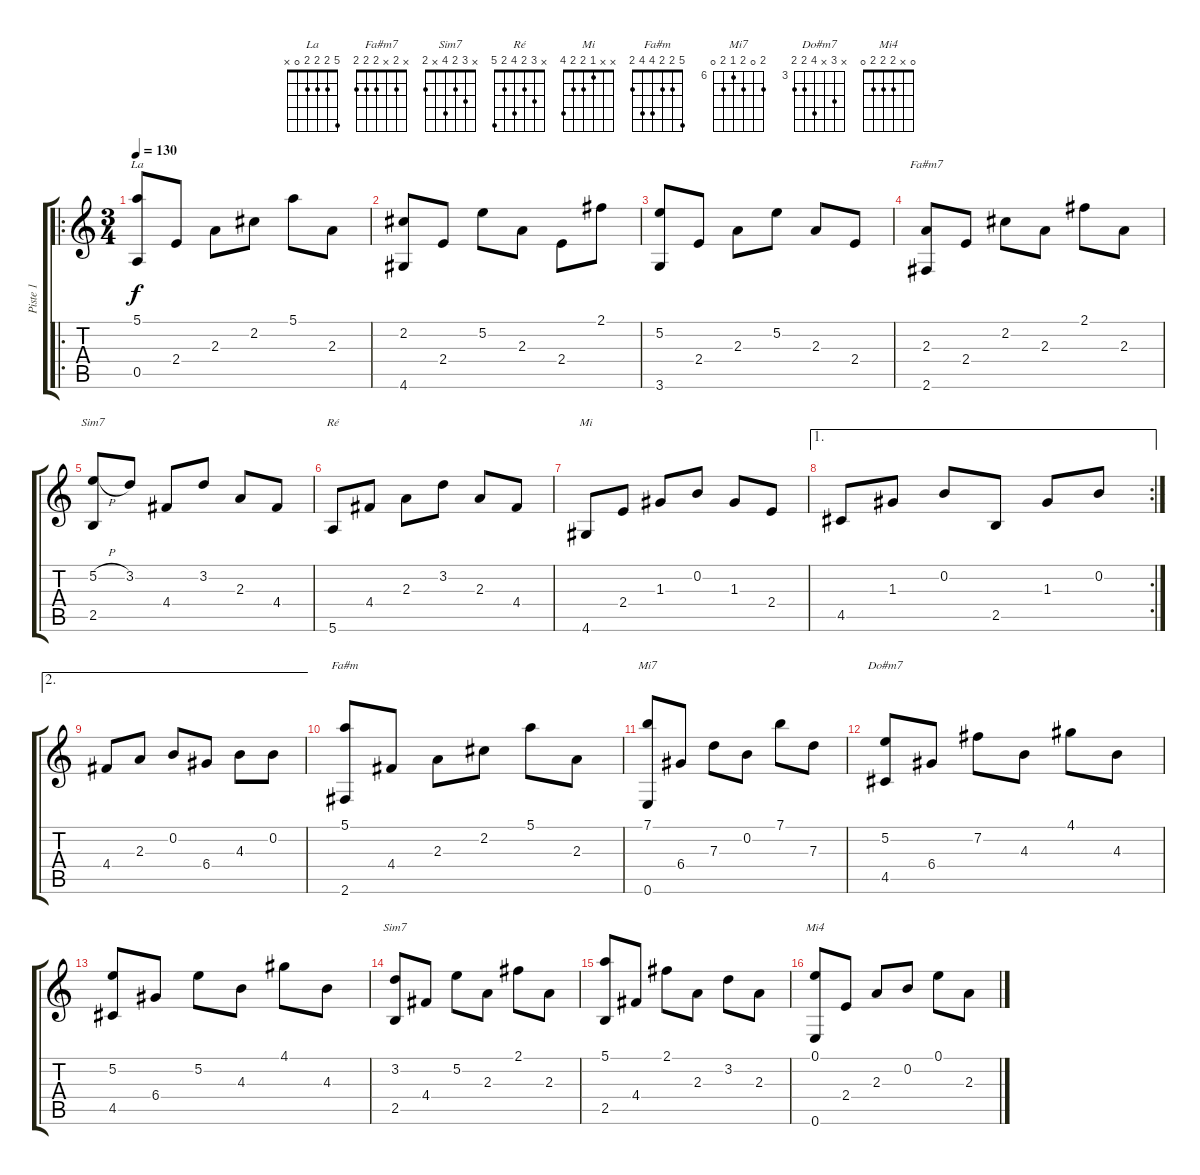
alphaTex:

\track ("Piste 1" "Piste 1") {instrument acousticguitarnylon}
\staff {score tabs}
\tuning (E4 B3 G3 D3 A2 E2) {hide}
\chord ("La" 5 2 2 2 0 x)
\chord ("Fa#m7" x 2 x 2 2 2)
\chord ("Sim7" x 3 2 4 2 2)
\chord ("Ré" x 3 2 4 2 5)
\chord ("Mi" x x 1 2 2 4)
\chord ("Fa#m" 5 2 2 4 4 2)
\chord ("Mi7" 7 0 7 6 7 0) {firstfret 6}
\chord ("Do#m7" x 5 x 6 4 4) {firstfret 3}
\chord ("Sim7" x 3 2 4 x 2)
\chord ("Mi4" 0 x 2 2 2 0)
\ro
\ts (3 4)
\tempo 130
\clef g2
\ks c
(5.1 0.5).8{ch "La" dy f instrument acousticguitarnylon} 2.4.8 2.3.8 2.2.8 5.1.8 2.3.8 |
(2.2 4.6).8 2.4.8 5.2.8 2.3.8 2.4.8 2.1.8 |
(5.2 3.6).8 2.4.8 2.3.8 5.2.8 2.3.8 2.4.8 |
(2.3 2.6).8{ch "Fa#m7"} 2.4.8 2.2.8 2.3.8 2.1.8 2.3.8 |
(5.2{h} 2.5).8{ch "Sim7"} 3.2.8 4.4.8 3.2.8 2.3.8 4.4.8 |
5.6.8{ch "Ré"} 4.4.8 2.3.8 3.2.8 2.3.8 4.4.8 |
4.6.8{ch "Mi"} 2.4.8 1.3.8 0.2.8 1.3.8 2.4.8 |
\ae 1
\rc 2
4.5.8 1.3.8 0.2.8 2.5.8 1.3.8 0.2.8 |
\ae 2
4.4.8 2.3.8 0.2.8 6.4.8 4.3.8 0.2.8 |
(5.1 2.6).8{ch "Fa#m"} 4.4.8 2.3.8 2.2.8 5.1.8 2.3.8 |
(7.1 0.6).8{ch "Mi7"} 6.4.8 7.3.8 0.2.8 7.1.8 7.3.8 |
(5.2 4.5).8{ch "Do#m7"} 6.4.8 7.2.8 4.3.8 4.1.8 4.3.8 |
(5.2 4.5).8 6.4.8 5.2.8 4.3.8 4.1.8 4.3.8 |
(3.2 2.5).8{ch "Sim7"} 4.4.8 5.2.8 2.3.8 2.1.8 2.3.8 |
(5.1 2.5).8 4.4.8 2.1.8 2.3.8 3.2.8 2.3.8 |
(0.1 0.6).8{ch "Mi4"} 2.4.8 2.3.8 0.2.8 0.1.8 2.3.8
